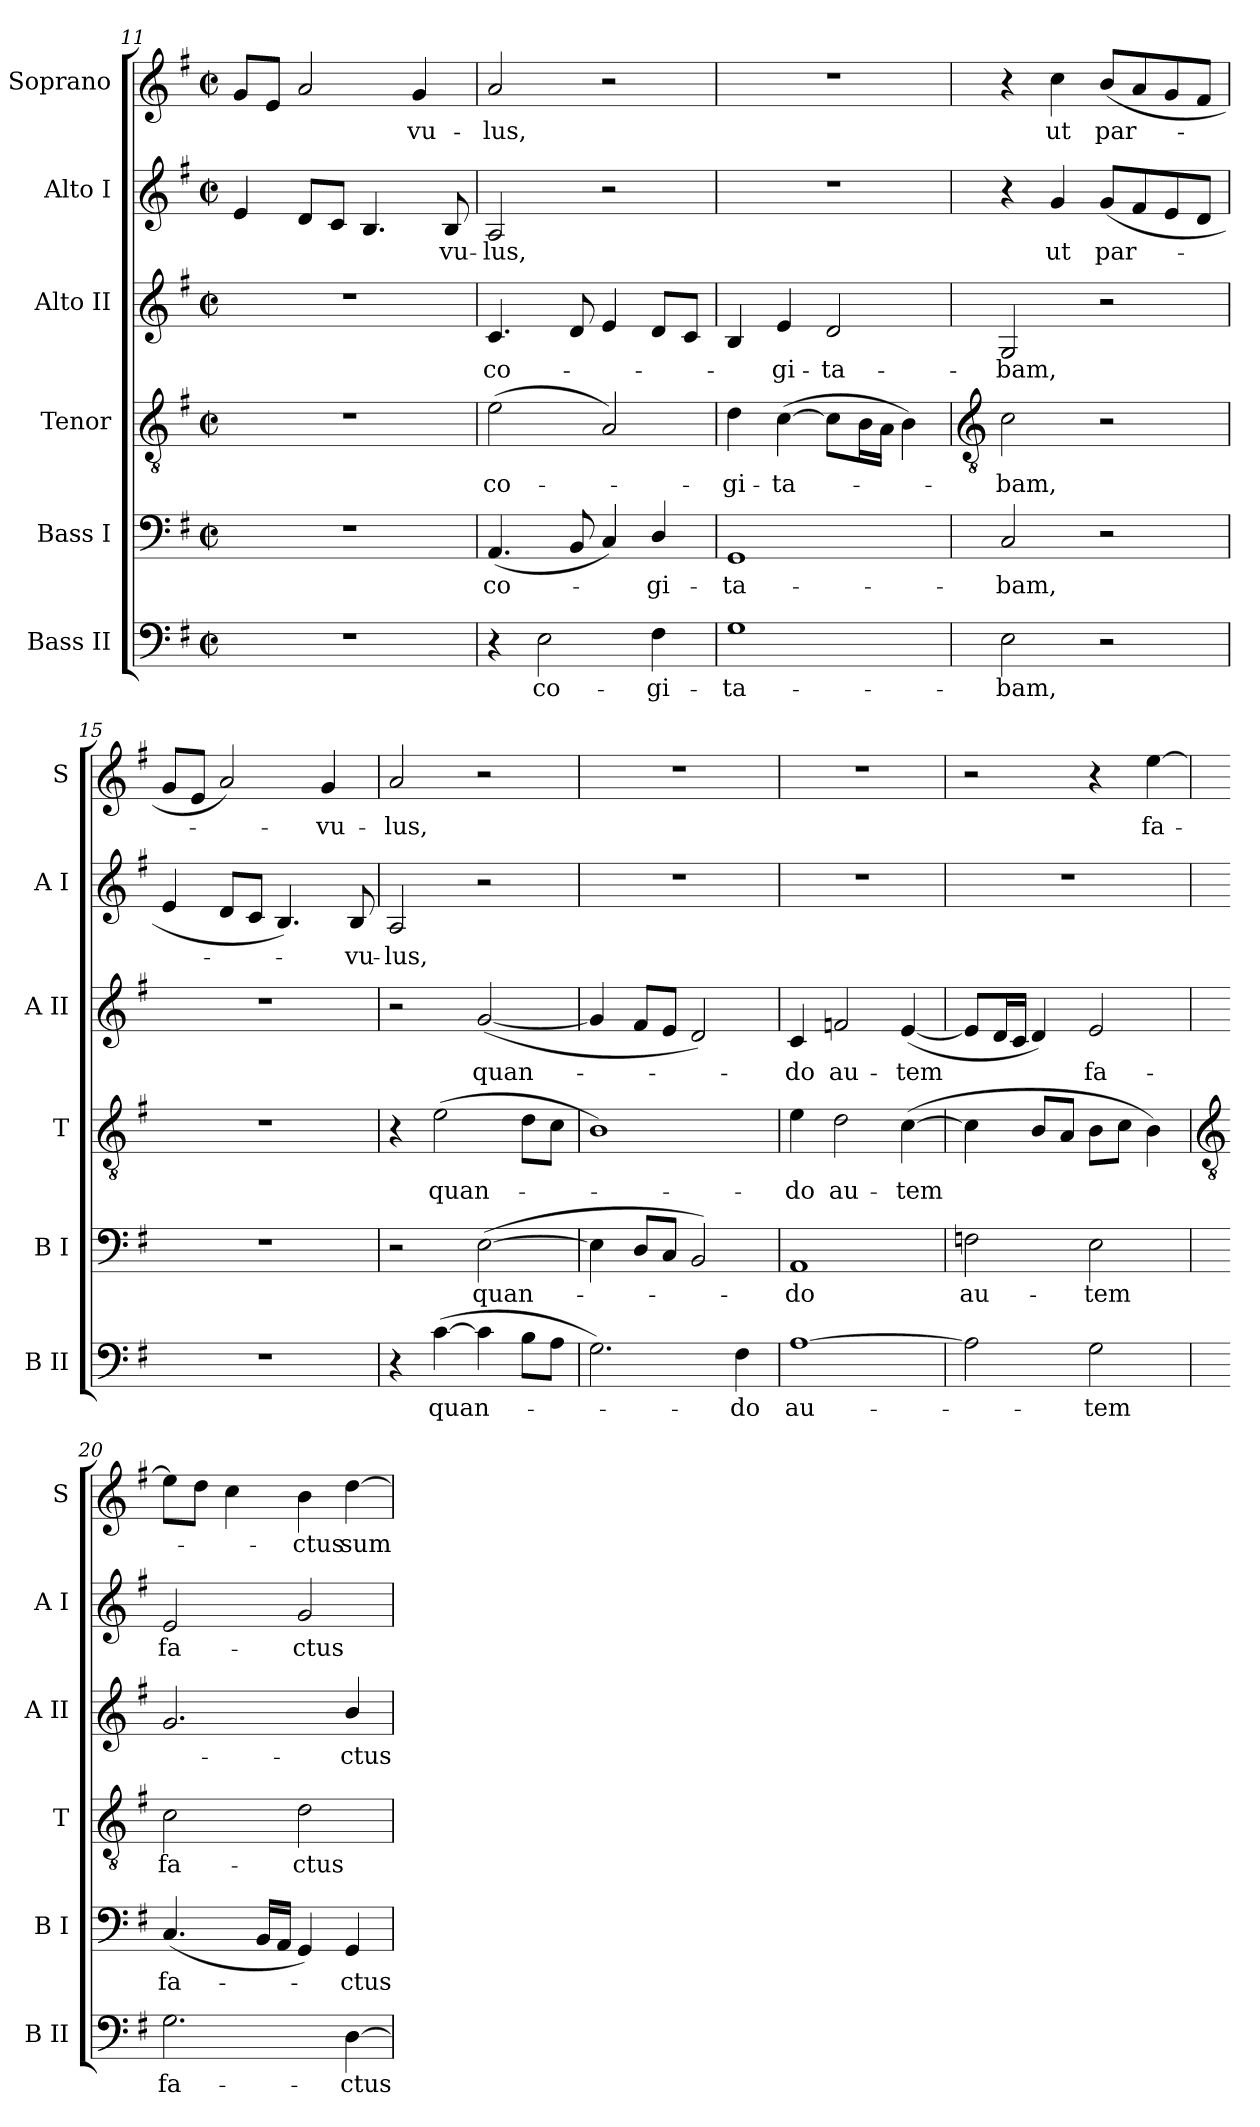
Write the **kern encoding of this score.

**kern	**text	**kern	**text	**kern	**text	**kern	**text	**kern	**text	**kern	**text
*part6	*part6	*part5	*part5	*part4	*part4	*part3	*part3	*part2	*part2	*part1	*part1
*staff6	*staff6	*staff5	*staff5	*staff4	*staff4	*staff3	*staff3	*staff2	*staff2	*staff1	*staff1
*I"Bass II	*	*I"Bass I	*	*I"Tenor	*	*I"Alto II	*	*I"Alto I	*	*I"Soprano	*
*I'B II	*	*I'B I	*	*I'T	*	*I'A II	*	*I'A I	*	*I'S	*
*clefF4	*	*clefF4	*	*clefGv2	*	*clefG2	*	*clefG2	*	*clefG2	*
*k[f#]	*	*k[f#]	*	*k[f#]	*	*k[f#]	*	*k[f#]	*	*k[f#]	*
*G:	*	*G:	*	*G:	*	*G:	*	*G:	*	*G:	*
*M2/2	*	*M2/2	*	*M2/2	*	*M2/2	*	*M2/2	*	*M2/2	*
*met(c|)	*	*met(c|)	*	*met(c|)	*	*met(c|)	*	*met(c|)	*	*met(c|)	*
=11	=11	=11	=11	=11	=11	=11	=11	=11	=11	=11	=11
1r	.	1r	.	1r	.	1r	.	4e	.	8gL	.
.	.	.	.	.	.	.	.	.	.	8eJ	.
.	.	.	.	.	.	.	.	8dL	.	2a	.
.	.	.	.	.	.	.	.	8cJ	.	.	.
.	.	.	.	.	.	.	.	4.B	.	.	.
!	!	!	!	!	!	!	!	!	!	!	!LO:LY:b
.	.	.	.	.	.	.	.	.	.	4g	vu-
!	!	!	!	!	!	!	!	!	!LO:LY:b	!	!
.	.	.	.	.	.	.	.	8B	vu-	.	.
=12	=12	=12	=12	=12	=12	=12	=12	=12	=12	=12	=12
!	!	!	!LO:LY:b	!	!LO:LY:b	!	!LO:LY:b	!	!LO:LY:b	!	!LO:LY:b
4r	.	(<4.AA	co-	(<2e	co-	4.c	co-	2A	-lus,	2a	-lus,
!	!LO:LY:b	!	!	!	!	!	!	!	!	!	!
2E	co-	.	.	.	.	.	.	.	.	.	.
.	.	8BB	.	.	.	8d	.	.	.	.	.
.	.	4C)	.	2A)	.	4e	.	2r	.	2r	.
!	!LO:LY:b	!	!LO:LY:b	!	!	!	!	!	!	!	!
4F#	-gi-	4D/	gi-	.	.	8dL	.	.	.	.	.
.	.	.	.	.	.	8cJ	.	.	.	.	.
=13	=13	=13	=13	=13	=13	=13	=13	=13	=13	=13	=13
!	!LO:LY:b	!	!LO:LY:b	!	!LO:LY:b	!	!	!	!	!	!
1G	-ta-	1GG	-ta-	4d	gi-	4B	.	1r	.	1r	.
!	!	!	!	!	!LO:LY:b	!	!LO:LY:b	!	!	!	!
.	.	.	.	(>[4c	-ta-	4e	gi-	.	.	.	.
!	!	!	!	!	!	!	!LO:LY:b	!	!	!	!
.	.	.	.	8cL]	.	2d	-ta-	.	.	.	.
.	.	.	.	16BL	.	.	.	.	.	.	.
.	.	.	.	16AJJ	.	.	.	.	.	.	.
.	.	.	.	4B)	.	.	.	.	.	.	.
!!LO:LB:g=z
=14	=14	=14	=14	=14	=14	=14	=14	=14	=14	=14	=14
*	*	*	*	*clefGv2	*	*	*	*	*	*	*
!	!LO:LY:b	!	!LO:LY:b	!	!LO:LY:b	!	!LO:LY:b	!	!	!	!
2E	-bam,	2C	-bam,	2c	bam,	2G	-bam,	4r	.	4r	.
!	!	!	!	!	!	!	!	!	!LO:LY:b	!	!LO:LY:b
.	.	.	.	.	.	.	.	4g	ut	4cc	ut
!	!	!	!	!	!	!	!	!	!LO:LY:b	!	!LO:LY:b
2r	.	2r	.	2r	.	2r	.	(<8gL	par-	(<8bL	par-
.	.	.	.	.	.	.	.	8f#	.	8a	.
.	.	.	.	.	.	.	.	8e	.	8g	.
.	.	.	.	.	.	.	.	8dJ	.	8f#J	.
=15	=15	=15	=15	=15	=15	=15	=15	=15	=15	=15	=15
1r	.	1r	.	1r	.	1r	.	4e	.	8gL	.
.	.	.	.	.	.	.	.	.	.	8eJ	.
.	.	.	.	.	.	.	.	8dL	.	2a)	.
.	.	.	.	.	.	.	.	8cJ	.	.	.
.	.	.	.	.	.	.	.	4.B)	.	.	.
!	!	!	!	!	!	!	!	!	!	!	!LO:LY:b
.	.	.	.	.	.	.	.	.	.	4g	vu-
!	!	!	!	!	!	!	!	!	!LO:LY:b	!	!
.	.	.	.	.	.	.	.	8B	vu-	.	.
=16	=16	=16	=16	=16	=16	=16	=16	=16	=16	=16	=16
!	!	!	!	!	!	!	!	!	!LO:LY:b	!	!LO:LY:b
4r	.	2r	.	4r	.	2r	.	2A	-lus,	2a	-lus,
!	!LO:LY:b	!	!	!	!LO:LY:b	!	!	!	!	!	!
(>[4c	quan-	.	.	(>2e	quan-	.	.	.	.	.	.
!	!	!	!LO:LY:b	!	!	!	!LO:LY:b	!	!	!	!
4c]	.	(<[2E	quan-	.	.	(<[2g	quan-	2r	.	2r	.
8BL	.	.	.	8dL	.	.	.	.	.	.	.
8AJ	.	.	.	8cJ	.	.	.	.	.	.	.
=17	=17	=17	=17	=17	=17	=17	=17	=17	=17	=17	=17
2.G)	.	4E]	.	1B)	.	4g]	.	1r	.	1r	.
.	.	8DL	.	.	.	8f#L	.	.	.	.	.
.	.	8CJ	.	.	.	8eJ	.	.	.	.	.
.	.	2BB)	.	.	.	2d)	.	.	.	.	.
!	!LO:LY:b	!	!	!	!	!	!	!	!	!	!
4F#	do	.	.	.	.	.	.	.	.	.	.
=18	=18	=18	=18	=18	=18	=18	=18	=18	=18	=18	=18
!	!LO:LY:b	!	!LO:LY:b	!	!LO:LY:b	!	!LO:LY:b	!	!	!	!
[1A	au-	1AA	do	4e	do	4c	do	1r	.	1r	.
!	!	!	!	!	!LO:LY:b	!	!LO:LY:b	!	!	!	!
.	.	.	.	2d	au-	2fn	au-	.	.	.	.
!	!	!	!	!	!LO:LY:b	!	!LO:LY:b	!	!	!	!
.	.	.	.	(>[4c	-tem	(<[4e	-tem	.	.	.	.
=19	=19	=19	=19	=19	=19	=19	=19	=19	=19	=19	=19
!	!	!	!LO:LY:b	!	!	!	!	!	!	!	!
2A]	.	2Fn	au-	4c]	.	8eL]	.	1r	.	2r	.
.	.	.	.	.	.	16dL	.	.	.	.	.
.	.	.	.	.	.	16cJJ	.	.	.	.	.
.	.	.	.	8BL	.	4d)	.	.	.	.	.
.	.	.	.	8AJ	.	.	.	.	.	.	.
!	!LO:LY:b	!	!LO:LY:b	!	!	!	!LO:LY:b	!	!	!	!
2G	tem	2E	-tem	8BL	.	2e	fa-	.	.	4r	.
.	.	.	.	8cJ	.	.	.	.	.	.	.
!	!	!	!	!	!	!	!	!	!	!	!LO:LY:b
.	.	.	.	4B)	.	.	.	.	.	[4ee	fa-
!!LO:LB:g=z
=20	=20	=20	=20	=20	=20	=20	=20	=20	=20	=20	=20
*	*	*	*	*clefGv2	*	*	*	*	*	*	*
!	!LO:LY:b	!	!LO:LY:b	!	!LO:LY:b	!	!	!	!LO:LY:b	!	!
2.G	fa-	(<4.C	fa-	2c	fa-	2.g	.	2e	fa-	8eeL]	.
.	.	.	.	.	.	.	.	.	.	8ddJ	.
.	.	.	.	.	.	.	.	.	.	4cc	.
.	.	16BBLL	.	.	.	.	.	.	.	.	.
.	.	16AAJJ	.	.	.	.	.	.	.	.	.
!	!	!	!	!	!LO:LY:b	!	!	!	!LO:LY:b	!	!LO:LY:b
.	.	4GG)	.	2d	-ctus	.	.	2g	-ctus	4b	ctus
!	!LO:LY:b	!	!LO:LY:b	!	!	!	!LO:LY:b	!	!	!	!LO:LY:b
[4D	-ctus	4GG	ctus	.	.	4b/	ctus	.	.	[4dd	sum
=	=	=	=	=	=	=	=	=	=	=	=
*-	*-	*-	*-	*-	*-	*-	*-	*-	*-	*-	*-
